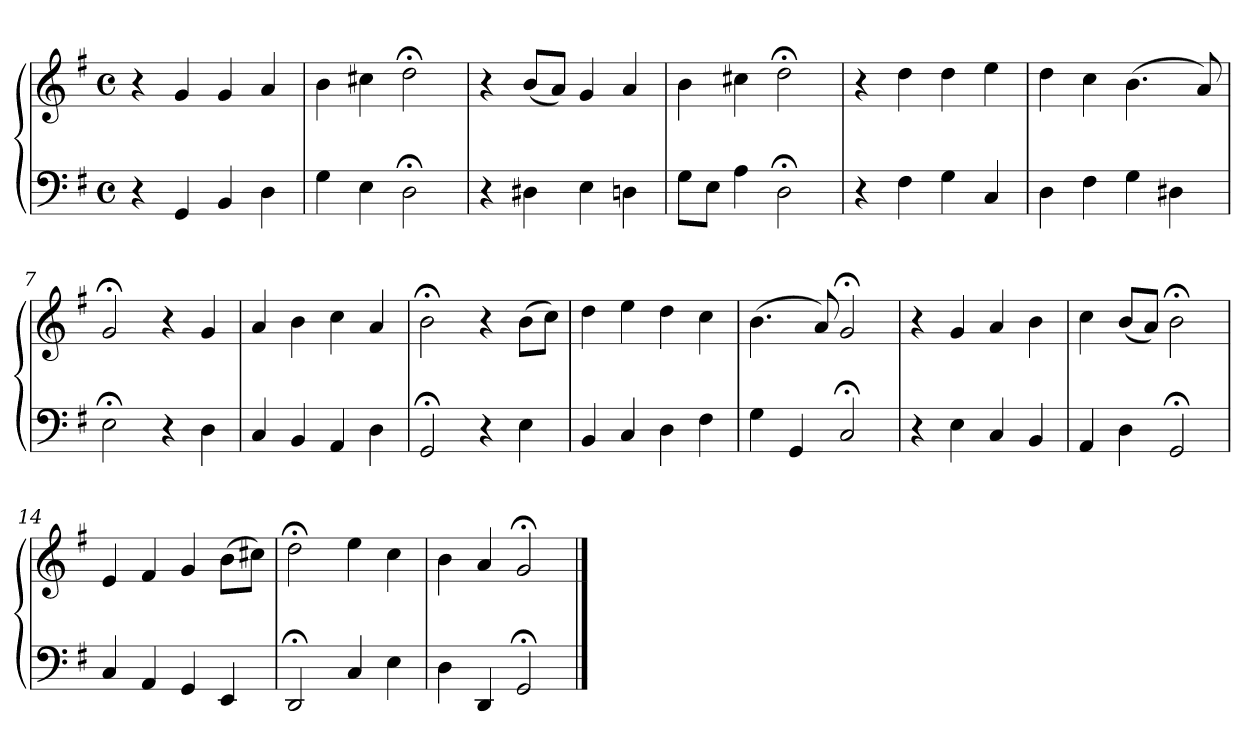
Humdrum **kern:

**kern	**kern
*part1	*part1
*staff2	*staff1
*clefF4	*clefG2
*k[f#]	*k[f#]
*M4/4	*M4/4
*met(c)	*met(c)
=1	=1
4r	4r
4GG	4g
4BB	4g
4D	4a
=2	=2
4G	4b
4E	4cc#X
2D;<	2dd;<
=3	=3
4r	4r
4D#X	(8bL
.	8aJ)
4E	4g
4Dn	4a
=4	=4
8GL	4b
8EJ	.
4A	4cc#X
2D;<	2dd;<
=5	=5
4r	4r
4F#	4dd
4G	4dd
4C	4ee
=6	=6
4D	4dd
4F#	4cc
4G	(4.b
4D#X	.
.	8a)
=7	=7
2E;<	2g;<
4r	4r
4D	4g
!!LO:LB:g=z
=8	=8
4C	4a
4BB	4b
4AA	4cc
4D	4a
=9	=9
2GG;<	2b;<
4r	4r
4E	(8bL
.	8ccJ)
=10	=10
4BB	4dd
4C	4ee
4D	4dd
4F#	4cc
=11	=11
4G	(4.b
4GG	.
.	8a)
2C;<	2g;<
=12	=12
4r	4r
4E	4g
4C	4a
4BB	4b
=13	=13
4AA	4cc
4D	(8bL
.	8aJ)
2GG;<	2b;<
=14	=14
4C	4e
4AA	4f#
4GG	4g
4EE	(8bL
.	8cc#XJ)
!!LO:LB:g=z
=15	=15
2DD;<	2dd;<
4C	4ee
4E	4cc
=16	=16
4D	4b
4DD	4a
2GG;<	2g;<
==	==
*-	*-
